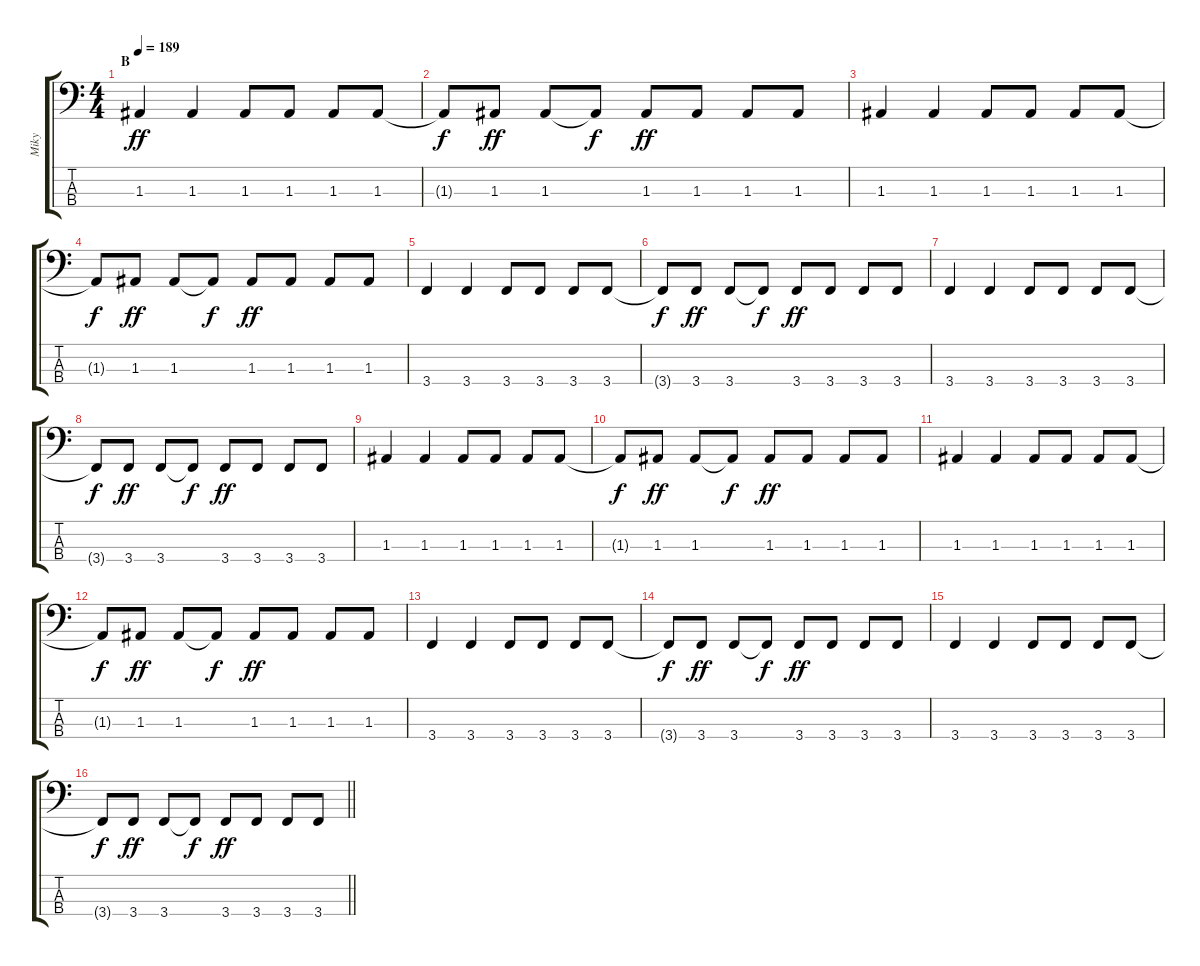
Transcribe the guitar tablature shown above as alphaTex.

\track ("Miky" "Miky") {instrument electricbasspick}
\staff {score tabs}
\tuning (G2 D2 A1 D1) {hide}
\ts (4 4)
\section ("" "B")
\tempo 189
\clef f4
\ks c
1.3.4{dy ff} 1.3.4 1.3.8 1.3.8 1.3.8 1.3.8 |
1.3{t}.8{dy f} 1.3.8{dy ff} 1.3.8 1.3{t}.8{dy f} 1.3.8{dy ff} 1.3.8 1.3.8 1.3.8 |
1.3.4 1.3.4 1.3.8 1.3.8 1.3.8 1.3.8 |
1.3{t}.8{dy f} 1.3.8{dy ff} 1.3.8 1.3{t}.8{dy f} 1.3.8{dy ff} 1.3.8 1.3.8 1.3.8 |
3.4.4 3.4.4 3.4.8 3.4.8 3.4.8 3.4.8 |
3.4{t}.8{dy f} 3.4.8{dy ff} 3.4.8 3.4{t}.8{dy f} 3.4.8{dy ff} 3.4.8 3.4.8 3.4.8 |
3.4.4 3.4.4 3.4.8 3.4.8 3.4.8 3.4.8 |
3.4{t}.8{dy f} 3.4.8{dy ff} 3.4.8 3.4{t}.8{dy f} 3.4.8{dy ff} 3.4.8 3.4.8 3.4.8 |
1.3.4 1.3.4 1.3.8 1.3.8 1.3.8 1.3.8 |
1.3{t}.8{dy f} 1.3.8{dy ff} 1.3.8 1.3{t}.8{dy f} 1.3.8{dy ff} 1.3.8 1.3.8 1.3.8 |
1.3.4 1.3.4 1.3.8 1.3.8 1.3.8 1.3.8 |
1.3{t}.8{dy f} 1.3.8{dy ff} 1.3.8 1.3{t}.8{dy f} 1.3.8{dy ff} 1.3.8 1.3.8 1.3.8 |
3.4.4 3.4.4 3.4.8 3.4.8 3.4.8 3.4.8 |
3.4{t}.8{dy f} 3.4.8{dy ff} 3.4.8 3.4{t}.8{dy f} 3.4.8{dy ff} 3.4.8 3.4.8 3.4.8 |
3.4.4 3.4.4 3.4.8 3.4.8 3.4.8 3.4.8 |
\barLineRight lightlight
3.4{t}.8{dy f} 3.4.8{dy ff} 3.4.8 3.4{t}.8{dy f} 3.4.8{dy ff} 3.4.8 3.4.8 3.4.8
